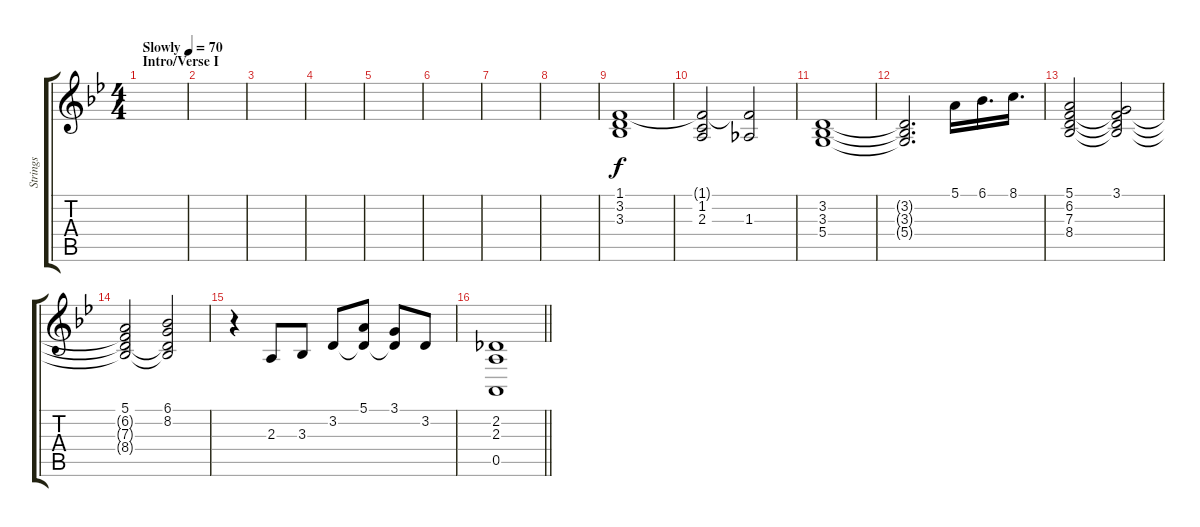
\track ("Strings" "Strings") {instrument synthstrings1}
\staff {score tabs}
\tuning (E4 B3 G3 D3 A2 E2) {hide}
\ts (4 4)
\section ("" "Intro/Verse I")
\tempo (70 "Slowly")
\clef g2
\ks bb
|
|
|
|
|
|
|
|
(1.1 3.2 3.3).1 |
(1.1{t} 1.2 2.3).2 (1.1{t} 1.3).2 |
(3.2 3.3 5.4).1 |
(3.2{t} 3.3{t} 5.4{t}).2{d} 5.1.16 6.1.16{d} 8.1.16{d} |
(5.1 6.2 7.3 8.4).2 (3.1 6.2{t} 7.3{t} 8.4{t}).2 |
(5.1 6.2{t} 7.3{t} 8.4{t}).2 (6.1 8.2 7.3{t} 8.4{t}).2 |
r.4 2.3.8 3.3.8 3.2.8 (5.1 3.2{t}).8 (3.1 3.2{t}).8 3.2.8 |
\barLineRight lightlight
(2.2 2.3 0.5).1
